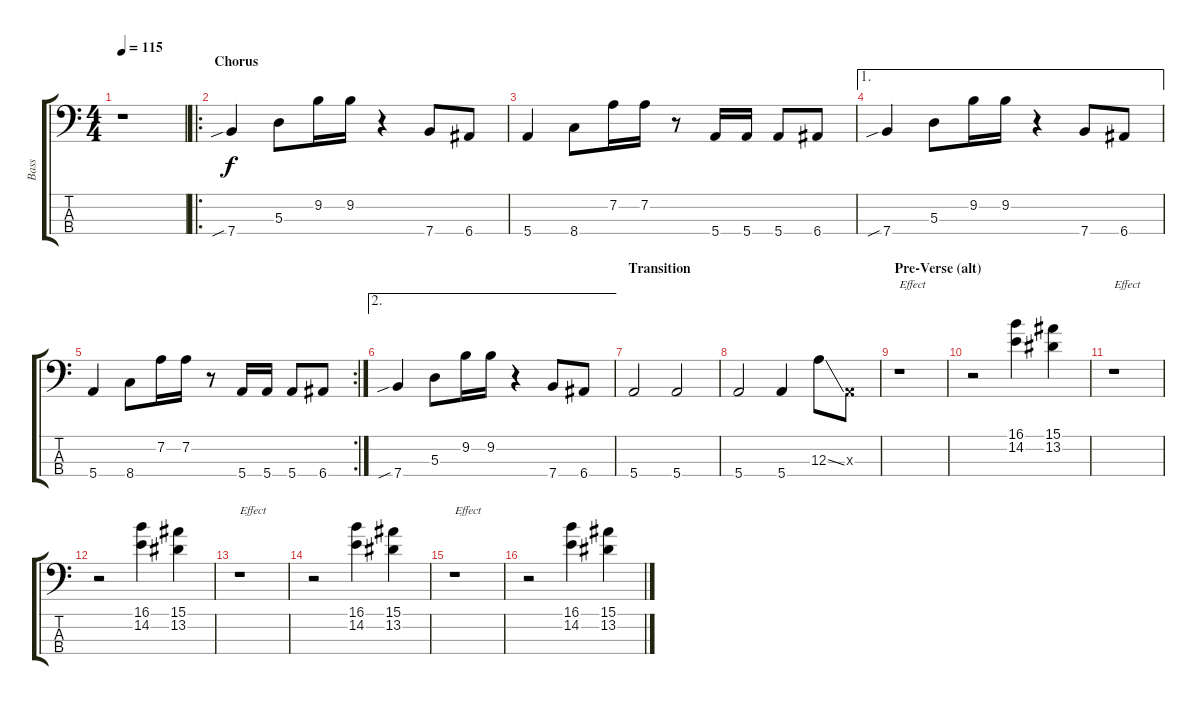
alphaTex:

\track ("Bass" "Bass") {instrument electricbassfinger}
\staff {score tabs}
\tuning (G2 D2 A1 E1) {hide}
\ts (4 4)
\tempo 115
\clef f4
\ks c
r.1{dy f} |
\ro
\section ("" "Chorus")
7.4{sib}.4 5.3.8 9.2.16 9.2.16 r.4 7.4.8 6.4.8 |
5.4.4 8.4.8 7.2.16 7.2.16 r.8 5.4.16 5.4.16 5.4.8 6.4.8 |
\ae 1
7.4{sib}.4 5.3.8 9.2.16 9.2.16 r.4 7.4.8 6.4.8 |
\rc 2
5.4.4 8.4.8 7.2.16 7.2.16 r.8 5.4.16 5.4.16 5.4.8 6.4.8 |
\ae 2
7.4{sib}.4 5.3.8 9.2.16 9.2.16 r.4 7.4.8 6.4.8 |
\section ("" "Transition")
5.4.2 5.4.2 |
5.4.2 5.4.4 12.3{ss}.8 0.3{x}.8 |
\section ("" "Pre-Verse (alt)")
r.1{txt "Effect"} |
r.2 (16.1 14.2).4{instrument pad3polysynth} (15.1 13.2).4 |
r.1{txt "Effect"} |
r.2 (16.1 14.2).4{instrument pad3polysynth} (15.1 13.2).4 |
r.1{txt "Effect"} |
r.2 (16.1 14.2).4{instrument pad3polysynth} (15.1 13.2).4 |
r.1{txt "Effect"} |
r.2 (16.1 14.2).4{instrument pad3polysynth} (15.1 13.2).4
